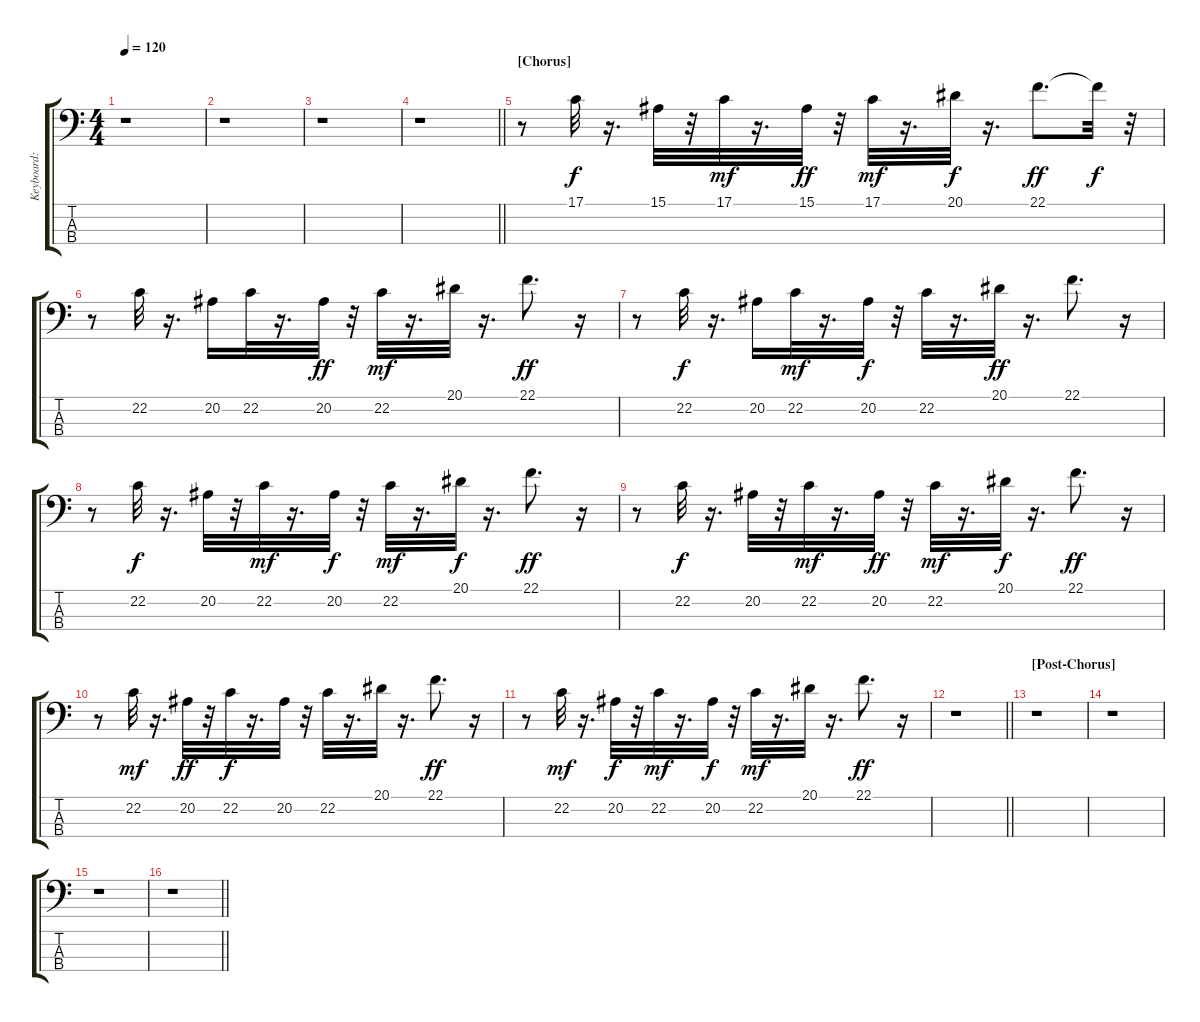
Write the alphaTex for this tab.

\track ("Keyboard: Synth Bass" "Keyboard: ") {instrument lead8bassandlead}
\staff {score tabs}
\tuning (G2 D2 A1 E1) {hide}
\ts (4 4)
\tempo 120
\clef f4
\ks c
r.1{dy f} |
r.1 |
r.1 |
\barLineRight lightlight
r.1 |
\section ("" "[Chorus]")
r.8 17.1.32 r.16{d} 15.1.32 r.32 17.1.32{dy mf} r.16{d} 15.1.32{dy ff} r.32 17.1.32{dy mf} r.16{d} 20.1.32{dy f} r.16{d} 22.1.8{d dy ff} 22.1{t}.32{dy f} r.32 |
r.8 22.2.32 r.16{d} 20.2.16 22.2.32 r.16{d} 20.2.32{dy ff} r.32 22.2.32{dy mf} r.16{d} 20.1.32 r.16{d} 22.1.8{d dy ff} r.16 |
r.8 22.2.32{dy f} r.16{d} 20.2.16 22.2.32{dy mf} r.16{d} 20.2.32{dy f} r.32 22.2.32 r.16{d} 20.1.32{dy ff} r.16{d} 22.1.8{d} r.16 |
r.8 22.2.32{dy f} r.16{d} 20.2.32 r.32 22.2.32{dy mf} r.16{d} 20.2.32{dy f} r.32 22.2.32{dy mf} r.16{d} 20.1.32{dy f} r.16{d} 22.1.8{d dy ff} r.16 |
r.8 22.2.32{dy f} r.16{d} 20.2.32 r.32 22.2.32{dy mf} r.16{d} 20.2.32{dy ff} r.32 22.2.32{dy mf} r.16{d} 20.1.32{dy f} r.16{d} 22.1.8{d dy ff} r.16 |
r.8 22.2.32{dy mf} r.16{d} 20.2.32{dy ff} r.32 22.2.32{dy f} r.16{d} 20.2.32 r.32 22.2.32 r.16{d} 20.1.32 r.16{d} 22.1.8{d dy ff} r.16 |
r.8 22.2.32{dy mf} r.16{d} 20.2.32{dy f} r.32 22.2.32{dy mf} r.16{d} 20.2.32{dy f} r.32 22.2.32{dy mf} r.16{d} 20.1.32 r.16{d} 22.1.8{d dy ff} r.16 |
\barLineRight lightlight
r.1 |
\section ("" "[Post-Chorus]")
r.1 |
r.1 |
r.1 |
\barLineRight lightlight
r.1
